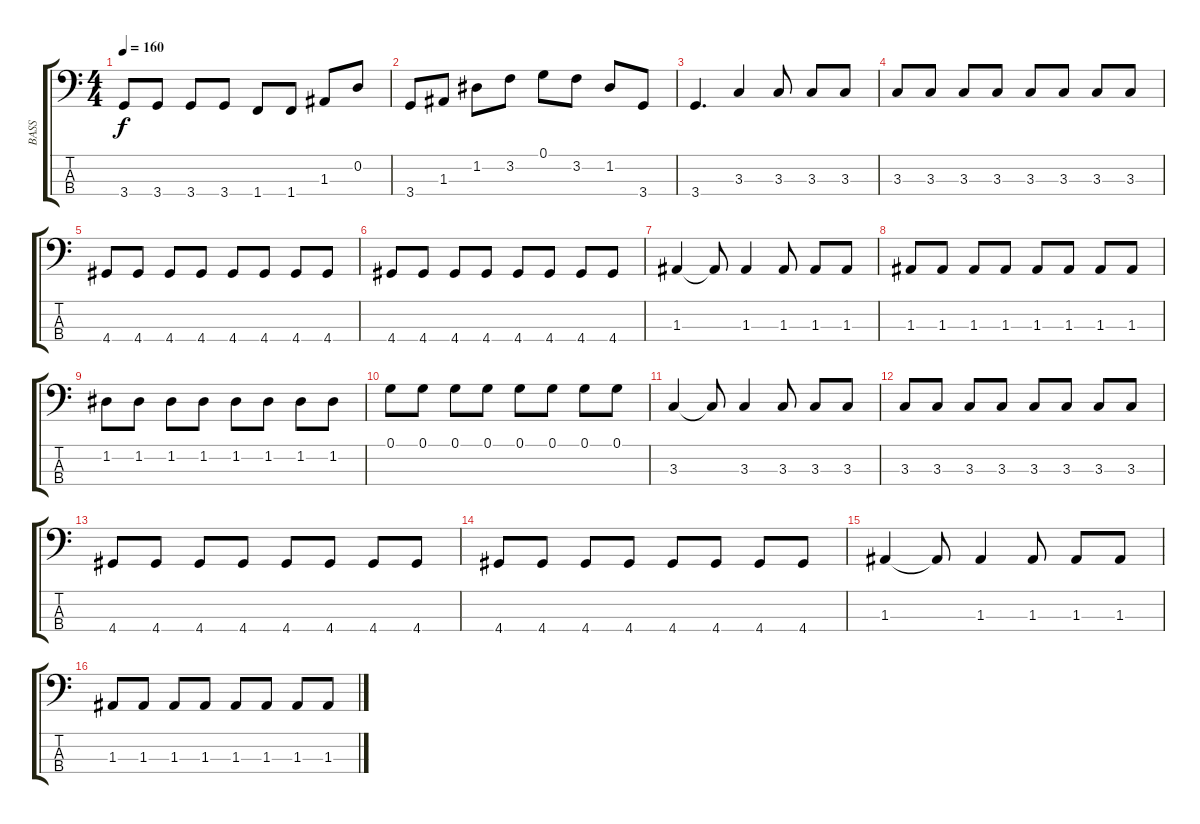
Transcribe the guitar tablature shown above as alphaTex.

\track ("BASS" "BASS") {instrument electricbassfinger}
\staff {score tabs}
\tuning (G2 D2 A1 E1) {hide}
\ts (4 4)
\tempo 160
\clef f4
\ks c
3.4.8{dy f} 3.4.8 3.4.8 3.4.8 1.4.8 1.4.8 1.3.8 0.2.8 |
3.4.8 1.3.8 1.2.8 3.2.8 0.1.8 3.2.8 1.2.8 3.4.8 |
3.4.4{d} 3.3.4 3.3.8 3.3.8 3.3.8 |
3.3.8 3.3.8 3.3.8 3.3.8 3.3.8 3.3.8 3.3.8 3.3.8 |
4.4.8 4.4.8 4.4.8 4.4.8 4.4.8 4.4.8 4.4.8 4.4.8 |
4.4.8 4.4.8 4.4.8 4.4.8 4.4.8 4.4.8 4.4.8 4.4.8 |
1.3.4 1.3{t}.8 1.3.4 1.3.8 1.3.8 1.3.8 |
1.3.8 1.3.8 1.3.8 1.3.8 1.3.8 1.3.8 1.3.8 1.3.8 |
1.2.8 1.2.8 1.2.8 1.2.8 1.2.8 1.2.8 1.2.8 1.2.8 |
0.1.8 0.1.8 0.1.8 0.1.8 0.1.8 0.1.8 0.1.8 0.1.8 |
3.3.4 3.3{t}.8 3.3.4 3.3.8 3.3.8 3.3.8 |
3.3.8 3.3.8 3.3.8 3.3.8 3.3.8 3.3.8 3.3.8 3.3.8 |
4.4.8 4.4.8 4.4.8 4.4.8 4.4.8 4.4.8 4.4.8 4.4.8 |
4.4.8 4.4.8 4.4.8 4.4.8 4.4.8 4.4.8 4.4.8 4.4.8 |
1.3.4 1.3{t}.8 1.3.4 1.3.8 1.3.8 1.3.8 |
1.3.8 1.3.8 1.3.8 1.3.8 1.3.8 1.3.8 1.3.8 1.3.8
